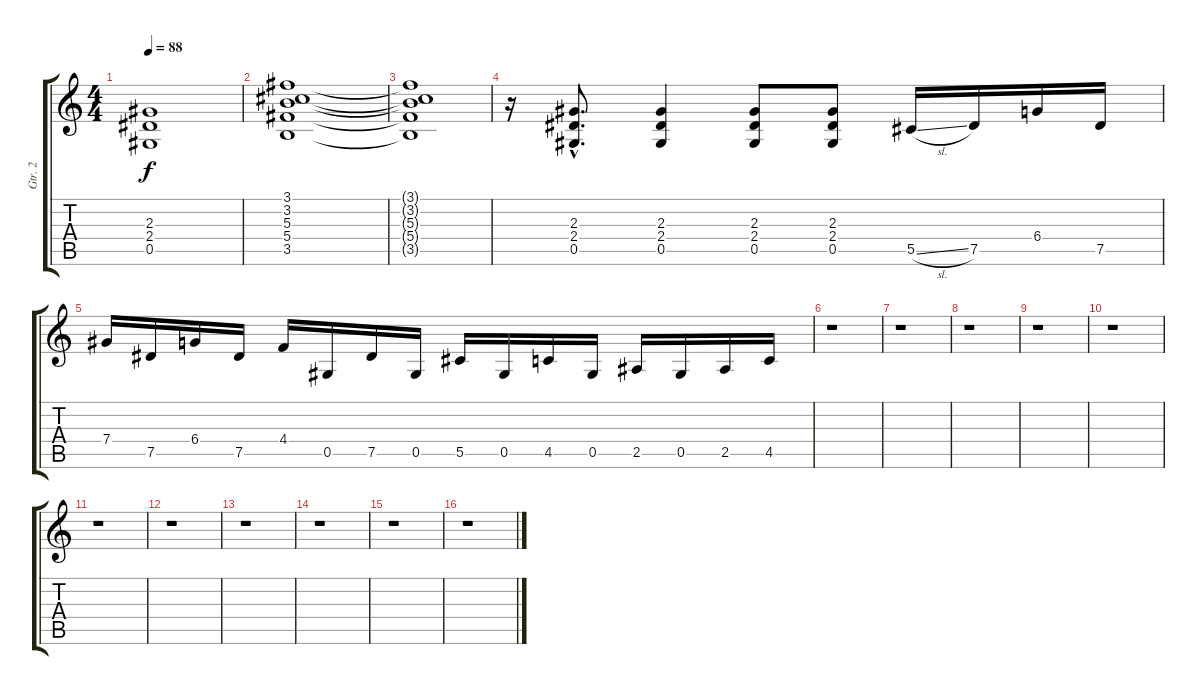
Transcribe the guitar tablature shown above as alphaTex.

\track ("Gtr. 2" "Gtr. 2") {instrument distortionguitar}
\staff {score tabs}
\tuning (Eb4 Bb3 Gb3 Db3 Ab2 Eb2) {hide}
\ts (4 4)
\tempo 88
\clef g2
\ks c
(2.3{t} 2.4{t} 0.5{t}).1{dy f} |
(3.1 3.2 5.3 5.4 3.5).1 |
(3.1{t} 3.2{t} 5.3{t} 5.4{t} 3.5{t}).1 |
r.16 (2.3{hac} 2.4{hac} 0.5{hac}).8{d} (2.3 2.4 0.5).4 (2.3 2.4 0.5).8 (2.3 2.4 0.5).8 5.5{sl}.16 7.5.16 6.4.16 7.5.16 |
7.4.16 7.5.16 6.4.16 7.5.16 4.4.16 0.5.16 7.5.16 0.5.16 5.5.16 0.5.16 4.5.16 0.5.16 2.5.16 0.5.16 2.5.16 4.5.16 |
r.1 |
r.1 |
r.1 |
r.1 |
r.1 |
r.1 |
r.1 |
r.1 |
r.1 |
r.1 |
r.1
